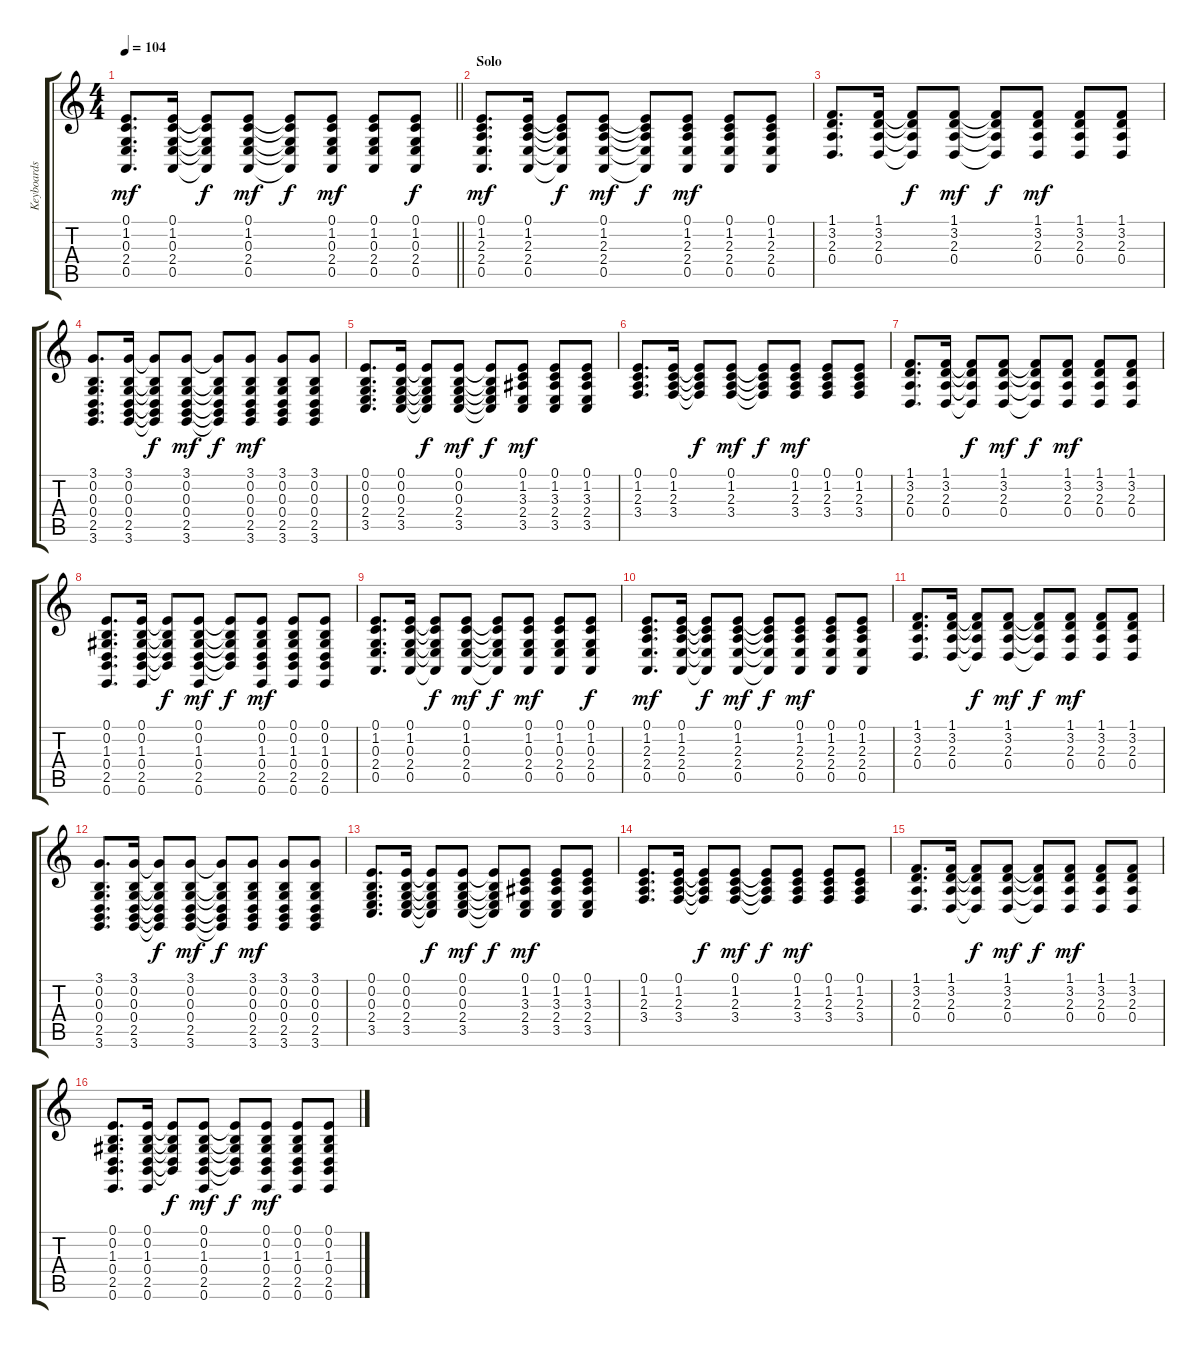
\track ("Keyboards" "Keyboards") {instrument choiraahs}
\staff {score tabs}
\tuning (E4 B3 G3 D3 A2 E2) {hide}
\ts (4 4)
\tempo 104
\clef g2
\barLineRight lightlight
\ks c
(0.1 1.2 0.3 2.4 0.5).8{d dy mf} (0.1 1.2 0.3 2.4 0.5).16 (0.1{t} 1.2{t} 0.3{t} 2.4{t} 0.5{t}).8{dy f} (0.1 1.2 0.3 2.4 0.5).8{dy mf} (0.1{t} 1.2{t} 0.3{t} 2.4{t} 0.5{t}).8{dy f} (0.1 1.2 0.3 2.4 0.5).8{dy mf} (0.1 1.2 0.3 2.4 0.5).8 (0.1 1.2 0.3 2.4 0.5).8{dy f} |
\section ("" "Solo")
(0.1 1.2 2.3 2.4 0.5).8{d dy mf} (0.1 1.2 2.3 2.4 0.5).16 (0.1{t} 1.2{t} 2.3{t} 2.4{t} 0.5{t}).8{dy f} (0.1 1.2 2.3 2.4 0.5).8{dy mf} (0.1{t} 1.2{t} 2.3{t} 2.4{t} 0.5{t}).8{dy f} (0.1 1.2 2.3 2.4 0.5).8{dy mf} (0.1 1.2 2.3 2.4 0.5).8 (0.1 1.2 2.3 2.4 0.5).8 |
(1.1 3.2 2.3 0.4).8{d} (1.1 3.2 2.3 0.4).16 (1.1{t} 3.2{t} 2.3{t} 0.4{t}).8{dy f} (1.1 3.2 2.3 0.4).8{dy mf} (1.1{t} 3.2{t} 2.3{t} 0.4{t}).8{dy f} (1.1 3.2 2.3 0.4).8{dy mf} (1.1 3.2 2.3 0.4).8 (1.1 3.2 2.3 0.4).8 |
(3.1 0.2 0.3 0.4 2.5 3.6).8{d} (3.1 0.2 0.3 0.4 2.5 3.6).16 (3.1{t} 0.2{t} 0.3{t} 0.4{t} 2.5{t} 3.6{t}).8{dy f} (3.1 0.2 0.3 0.4 2.5 3.6).8{dy mf} (3.1{t} 0.2{t} 0.3{t} 0.4{t} 2.5{t} 3.6{t}).8{dy f} (3.1 0.2 0.3 0.4 2.5 3.6).8{dy mf} (3.1 0.2 0.3 0.4 2.5 3.6).8 (3.1 0.2 0.3 0.4 2.5 3.6).8 |
(0.1 0.2 0.3 2.4 3.5).8{d} (0.1 0.2 0.3 2.4 3.5).16 (0.1{t} 0.2{t} 0.3{t} 2.4{t} 3.5{t}).8{dy f} (0.1 0.2 0.3 2.4 3.5).8{dy mf} (0.1{t} 0.2{t} 0.3{t} 2.4{t} 3.5{t}).8{dy f} (0.1 1.2 3.3 2.4 3.5).8{dy mf} (0.1 1.2 3.3 2.4 3.5).8 (0.1 1.2 3.3 2.4 3.5).8 |
(0.1 1.2 2.3 3.4).8{d} (0.1 1.2 2.3 3.4).16 (0.1{t} 1.2{t} 2.3{t} 3.4{t}).8{dy f} (0.1 1.2 2.3 3.4).8{dy mf} (0.1{t} 1.2{t} 2.3{t} 3.4{t}).8{dy f} (0.1 1.2 2.3 3.4).8{dy mf} (0.1 1.2 2.3 3.4).8 (0.1 1.2 2.3 3.4).8 |
(1.1 3.2 2.3 0.4).8{d} (1.1 3.2 2.3 0.4).16 (1.1{t} 3.2{t} 2.3{t} 0.4{t}).8{dy f} (1.1 3.2 2.3 0.4).8{dy mf} (1.1{t} 3.2{t} 2.3{t} 0.4{t}).8{dy f} (1.1 3.2 2.3 0.4).8{dy mf} (1.1 3.2 2.3 0.4).8 (1.1 3.2 2.3 0.4).8 |
(0.1 0.2 1.3 0.4 2.5 0.6).8{d} (0.1 0.2 1.3 0.4 2.5 0.6).16 (0.1{t} 0.2{t} 1.3{t} 0.4{t} 2.5{t}).8{dy f} (0.1 0.2 1.3 0.4 2.5 0.6).8{dy mf} (0.1{t} 0.2{t} 1.3{t} 0.4{t} 2.5{t}).8{dy f} (0.1 0.2 1.3 0.4 2.5 0.6).8{dy mf} (0.1 0.2 1.3 0.4 2.5 0.6).8 (0.1 0.2 1.3 0.4 2.5 0.6).8 |
(0.1 1.2 0.3 2.4 0.5).8{d} (0.1 1.2 0.3 2.4 0.5).16 (0.1{t} 1.2{t} 0.3{t} 2.4{t} 0.5{t}).8{dy f} (0.1 1.2 0.3 2.4 0.5).8{dy mf} (0.1{t} 1.2{t} 0.3{t} 2.4{t} 0.5{t}).8{dy f} (0.1 1.2 0.3 2.4 0.5).8{dy mf} (0.1 1.2 0.3 2.4 0.5).8 (0.1 1.2 0.3 2.4 0.5).8{dy f} |
(0.1 1.2 2.3 2.4 0.5).8{d dy mf} (0.1 1.2 2.3 2.4 0.5).16 (0.1{t} 1.2{t} 2.3{t} 2.4{t} 0.5{t}).8{dy f} (0.1 1.2 2.3 2.4 0.5).8{dy mf} (0.1{t} 1.2{t} 2.3{t} 2.4{t} 0.5{t}).8{dy f} (0.1 1.2 2.3 2.4 0.5).8{dy mf} (0.1 1.2 2.3 2.4 0.5).8 (0.1 1.2 2.3 2.4 0.5).8 |
(1.1 3.2 2.3 0.4).8{d} (1.1 3.2 2.3 0.4).16 (1.1{t} 3.2{t} 2.3{t} 0.4{t}).8{dy f} (1.1 3.2 2.3 0.4).8{dy mf} (1.1{t} 3.2{t} 2.3{t} 0.4{t}).8{dy f} (1.1 3.2 2.3 0.4).8{dy mf} (1.1 3.2 2.3 0.4).8 (1.1 3.2 2.3 0.4).8 |
(3.1 0.2 0.3 0.4 2.5 3.6).8{d} (3.1 0.2 0.3 0.4 2.5 3.6).16 (3.1{t} 0.2{t} 0.3{t} 0.4{t} 2.5{t} 3.6{t}).8{dy f} (3.1 0.2 0.3 0.4 2.5 3.6).8{dy mf} (3.1{t} 0.2{t} 0.3{t} 0.4{t} 2.5{t} 3.6{t}).8{dy f} (3.1 0.2 0.3 0.4 2.5 3.6).8{dy mf} (3.1 0.2 0.3 0.4 2.5 3.6).8 (3.1 0.2 0.3 0.4 2.5 3.6).8 |
(0.1 0.2 0.3 2.4 3.5).8{d} (0.1 0.2 0.3 2.4 3.5).16 (0.1{t} 0.2{t} 0.3{t} 2.4{t} 3.5{t}).8{dy f} (0.1 0.2 0.3 2.4 3.5).8{dy mf} (0.1{t} 0.2{t} 0.3{t} 2.4{t} 3.5{t}).8{dy f} (0.1 1.2 3.3 2.4 3.5).8{dy mf} (0.1 1.2 3.3 2.4 3.5).8 (0.1 1.2 3.3 2.4 3.5).8 |
(0.1 1.2 2.3 3.4).8{d} (0.1 1.2 2.3 3.4).16 (0.1{t} 1.2{t} 2.3{t} 3.4{t}).8{dy f} (0.1 1.2 2.3 3.4).8{dy mf} (0.1{t} 1.2{t} 2.3{t} 3.4{t}).8{dy f} (0.1 1.2 2.3 3.4).8{dy mf} (0.1 1.2 2.3 3.4).8 (0.1 1.2 2.3 3.4).8 |
(1.1 3.2 2.3 0.4).8{d} (1.1 3.2 2.3 0.4).16 (1.1{t} 3.2{t} 2.3{t} 0.4{t}).8{dy f} (1.1 3.2 2.3 0.4).8{dy mf} (1.1{t} 3.2{t} 2.3{t} 0.4{t}).8{dy f} (1.1 3.2 2.3 0.4).8{dy mf} (1.1 3.2 2.3 0.4).8 (1.1 3.2 2.3 0.4).8 |
(0.1 0.2 1.3 0.4 2.5 0.6).8{d} (0.1 0.2 1.3 0.4 2.5 0.6).16 (0.1{t} 0.2{t} 1.3{t} 0.4{t} 2.5{t}).8{dy f} (0.1 0.2 1.3 0.4 2.5 0.6).8{dy mf} (0.1{t} 0.2{t} 1.3{t} 0.4{t} 2.5{t}).8{dy f} (0.1 0.2 1.3 0.4 2.5 0.6).8{dy mf} (0.1 0.2 1.3 0.4 2.5 0.6).8 (0.1 0.2 1.3 0.4 2.5 0.6).8
